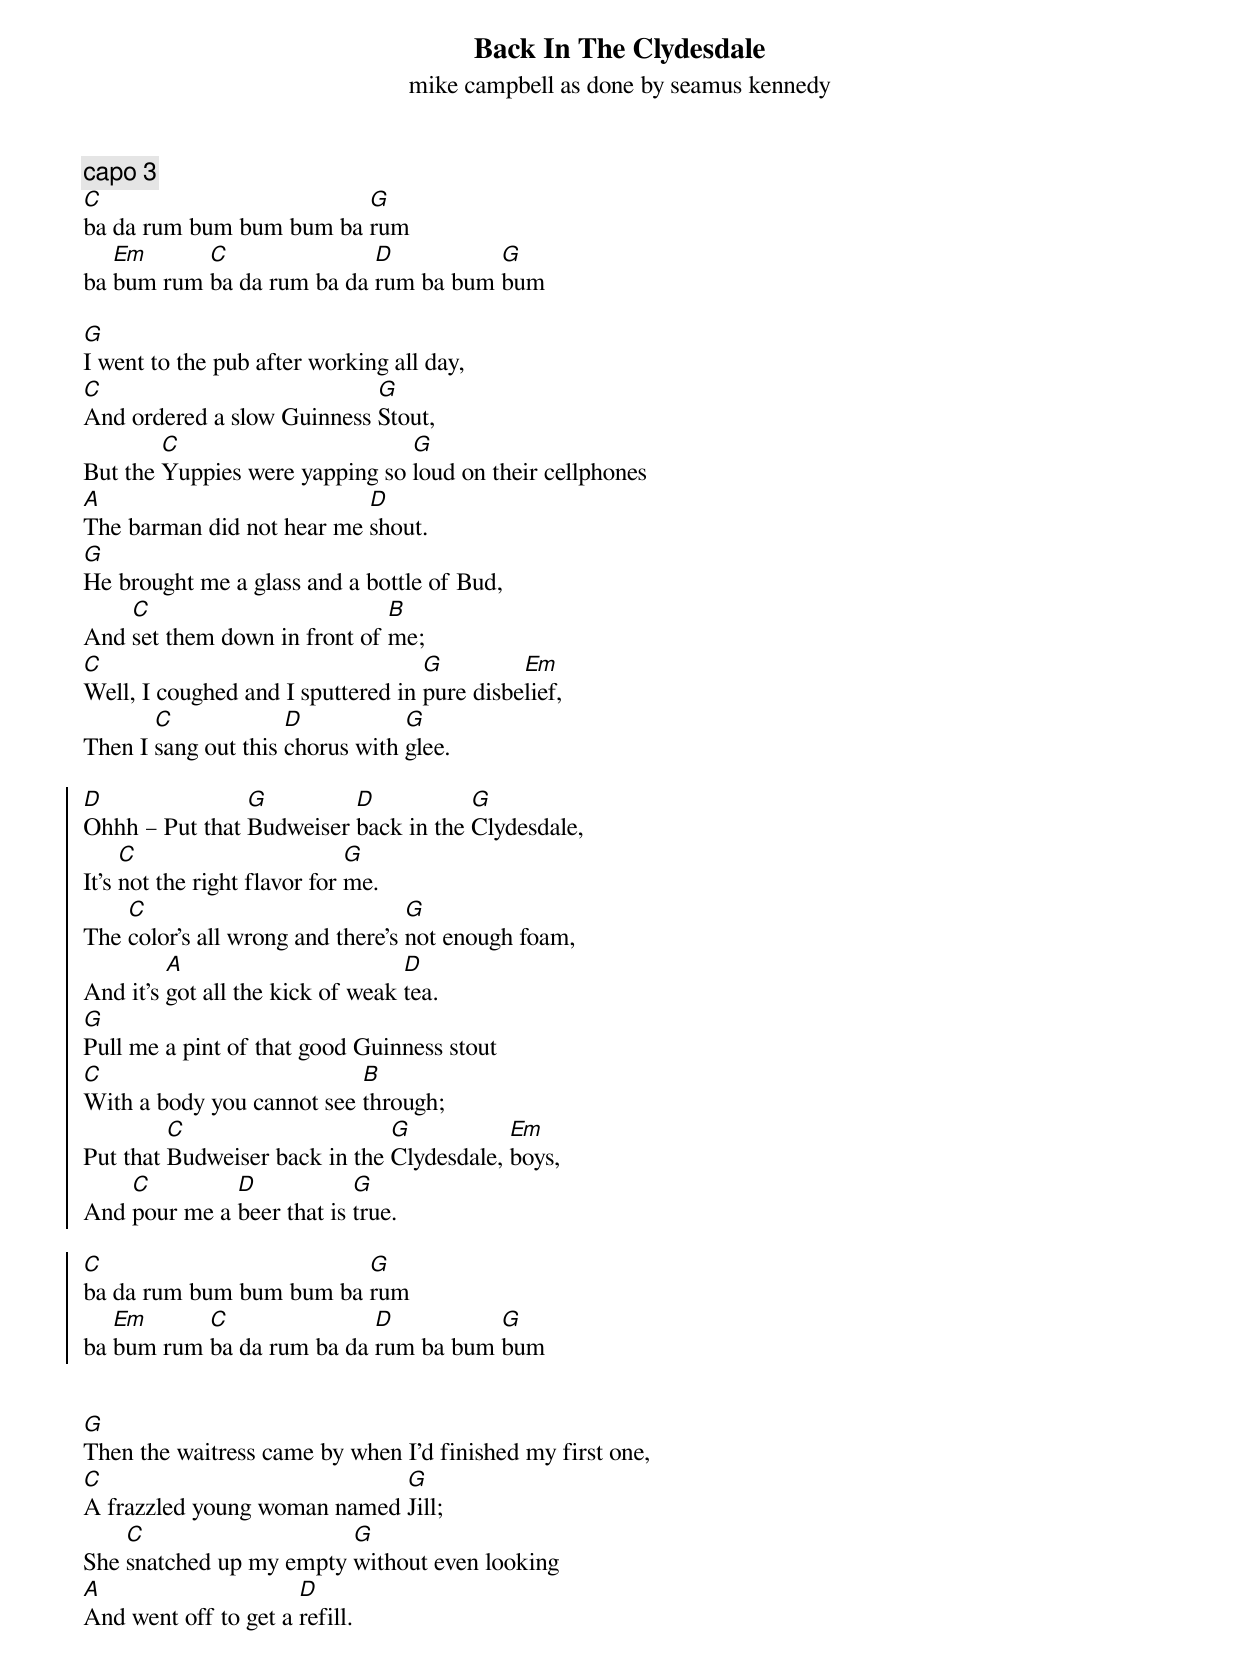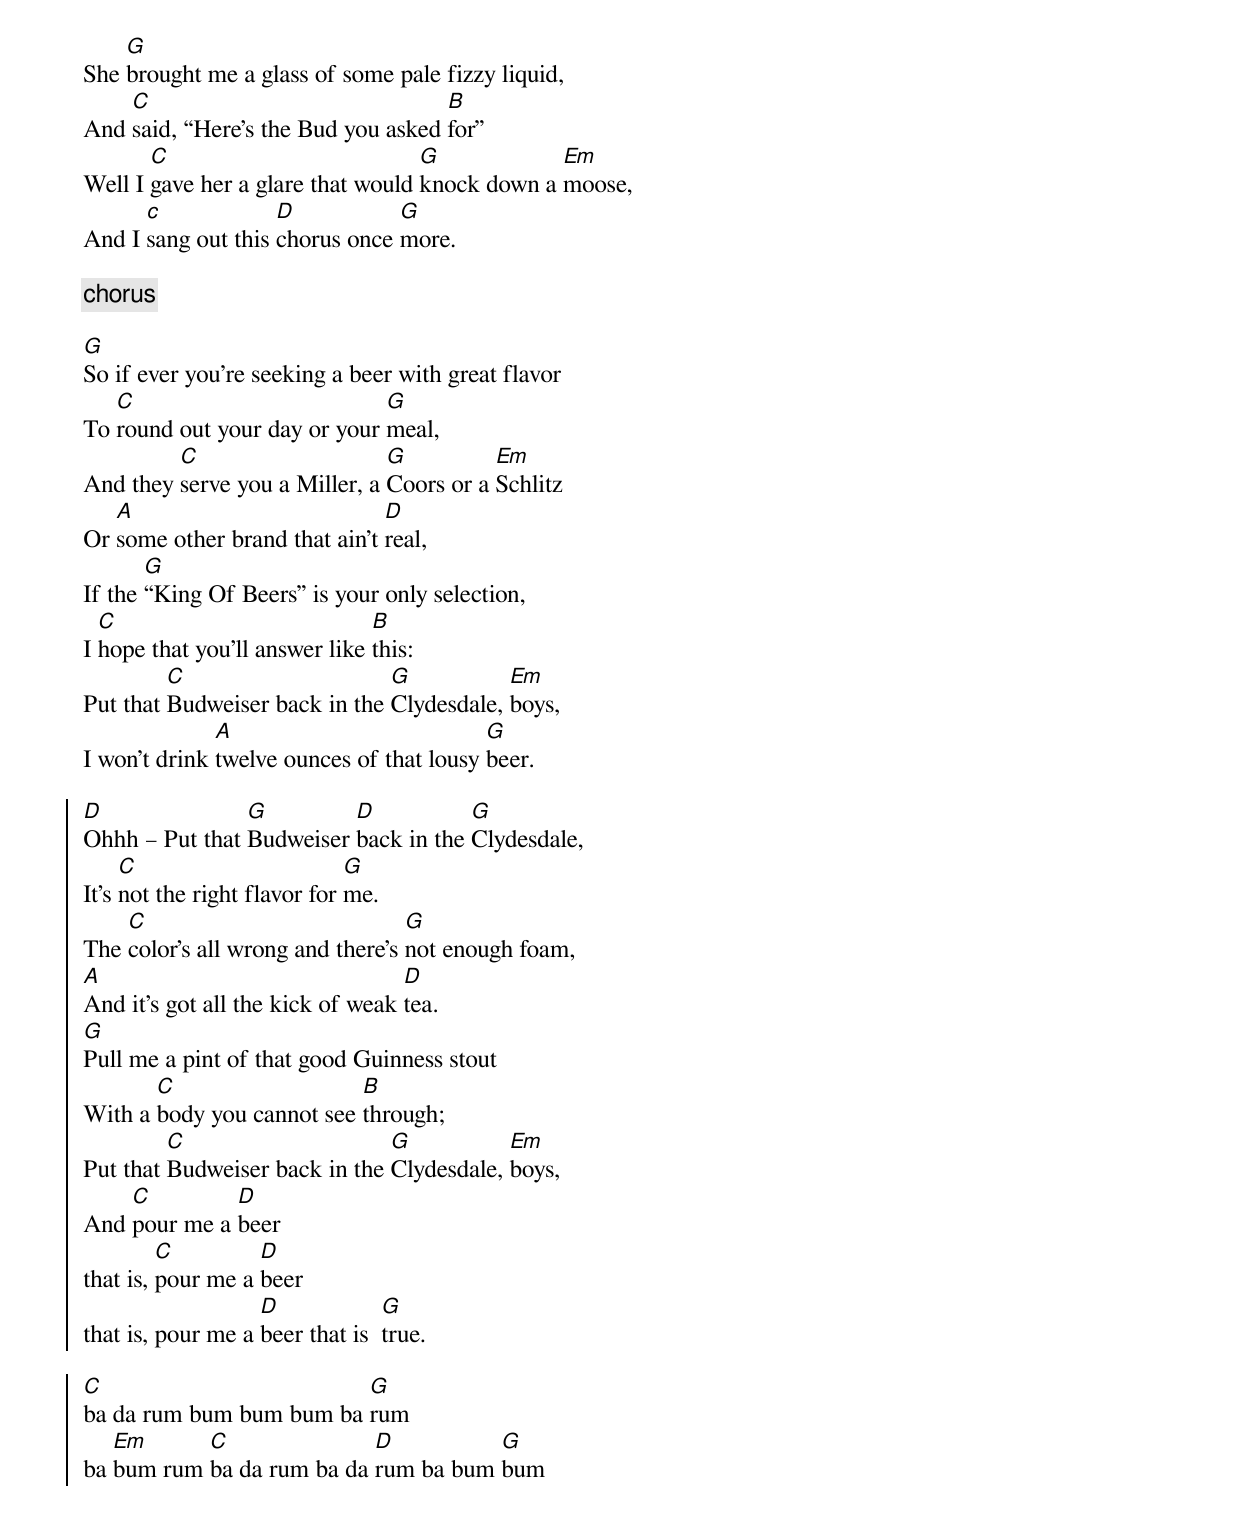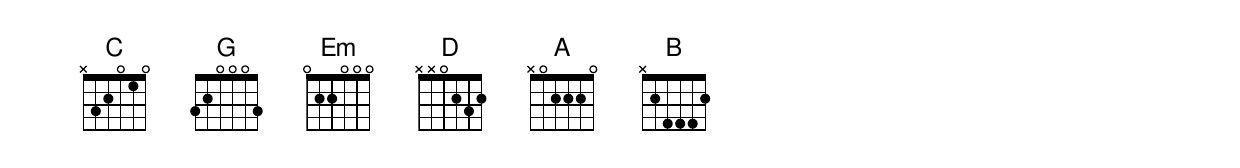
{title: Back In The Clydesdale}
{subtitle: mike campbell as done by seamus kennedy}
{c:capo 3}
[C]ba da rum bum bum bum ba [G]rum
ba [Em]bum rum [C]ba da rum ba da [D]rum ba bum [G]bum

[G]I went to the pub after working all day,
[C]And ordered a slow Guinness [G]Stout,
But the [C]Yuppies were yapping so [G]loud on their cellphones
[A]The barman did not hear me [D]shout.
[G]He brought me a glass and a bottle of Bud,
And [C]set them down in front of [B]me;
[C]Well, I coughed and I sputtered in [G]pure disbe[Em]lief,
Then I [C]sang out this [D]chorus with [G]glee.

{soc}
[D]Ohhh – Put that [G]Budweiser [D]back in the [G]Clydesdale,
It’s [C]not the right flavor for [G]me.
The [C]color’s all wrong and there’s [G]not enough foam,
And it’s [A]got all the kick of weak [D]tea.
[G]Pull me a pint of that good Guinness stout
[C]With a body you cannot see [B]through;
Put that [C]Budweiser back in the [G]Clydesdale, [Em]boys,
And [C]pour me a [D]beer that is [G]true.

[C]ba da rum bum bum bum ba [G]rum
ba [Em]bum rum [C]ba da rum ba da [D]rum ba bum [G]bum
{eoc}


[G]Then the waitress came by when I’d finished my first one,
[C]A frazzled young woman named [G]Jill;
She [C]snatched up my empty [G]without even looking
[A]And went off to get a [D]refill.
She [G]brought me a glass of some pale fizzy liquid,
And [C]said, “Here’s the Bud you asked [B]for”
Well I [C]gave her a glare that would [G]knock down a [Em]moose,
And I [c]sang out this [D]chorus once [G]more.

{c:chorus}

[G]So if ever you’re seeking a beer with great flavor
To [C]round out your day or your [G]meal,
And they [C]serve you a Miller, a [G]Coors or a [Em]Schlitz
Or [A]some other brand that ain’t [D]real,
If the [G]“King Of Beers” is your only selection,
I [C]hope that you’ll answer like [B]this:
Put that [C]Budweiser back in the [G]Clydesdale, [Em]boys,
I won’t drink [A]twelve ounces of that lousy [G]beer.

{soc}
[D]Ohhh – Put that [G]Budweiser [D]back in the [G]Clydesdale,
It’s [C]not the right flavor for [G]me.
The [C]color’s all wrong and there’s [G]not enough foam,
[A]And it’s got all the kick of weak [D]tea.
[G]Pull me a pint of that good Guinness stout
With a [C]body you cannot see [B]through;
Put that [C]Budweiser back in the [G]Clydesdale, [Em]boys,
And [C]pour me a [D]beer
that is, [C]pour me a [D]beer
that is, pour me a [D]beer that is  [G]true.

[C]ba da rum bum bum bum ba [G]rum
ba [Em]bum rum [C]ba da rum ba da [D]rum ba bum [G]bum
{eoc}
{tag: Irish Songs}
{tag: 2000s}
